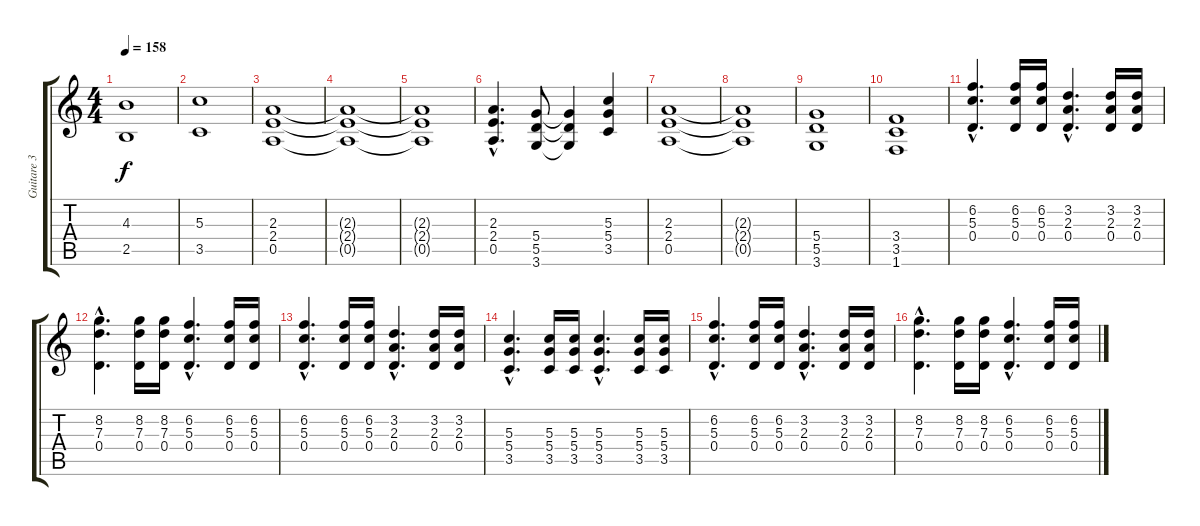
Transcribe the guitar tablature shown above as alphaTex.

\track ("Guitare 3" "Guitare 3") {instrument overdrivenguitar}
\staff {score tabs}
\tuning (E4 B3 G3 D3 A2 E2) {hide}
\ts (4 4)
\tempo 158
\clef g2
\ks c
(4.3 2.5).1{dy f} |
(5.3 3.5).1 |
(2.3 2.4 0.5).1 |
(2.3{t} 2.4{t} 0.5{t}).1 |
(2.3{t} 2.4{t} 0.5{t}).1 |
(2.3{hac} 2.4{hac} 0.5{hac}).4{d} (5.4 5.5 3.6).8 (5.4{t} 5.5{t} 3.6{t}).4 (5.3 5.4 3.5).4 |
(2.3 2.4 0.5).1 |
(2.3{t} 2.4{t} 0.5{t}).1 |
(5.4 5.5 3.6).1 |
(3.4 3.5 1.6).1 |
(6.2{hac} 5.3{hac} 0.4{hac}).4{d} (6.2 5.3 0.4).16 (6.2 5.3 0.4).16 (3.2{hac} 2.3{hac} 0.4{hac}).4{d} (3.2 2.3 0.4).16 (3.2 2.3 0.4).16 |
(8.2{hac} 7.3{hac} 0.4{hac}).4{d} (8.2 7.3 0.4).16 (8.2 7.3 0.4).16 (6.2{hac} 5.3{hac} 0.4{hac}).4{d} (6.2 5.3 0.4).16 (6.2 5.3 0.4).16 |
(6.2{hac} 5.3{hac} 0.4{hac}).4{d} (6.2 5.3 0.4).16 (6.2 5.3 0.4).16 (3.2{hac} 2.3{hac} 0.4{hac}).4{d} (3.2 2.3 0.4).16 (3.2 2.3 0.4).16 |
(5.3{hac} 5.4{hac} 3.5{hac}).4{d} (5.3 5.4 3.5).16 (5.3 5.4 3.5).16 (5.3{hac} 5.4{hac} 3.5{hac}).4{d} (5.3 5.4 3.5).16 (5.3 5.4 3.5).16 |
(6.2{hac} 5.3{hac} 0.4{hac}).4{d} (6.2 5.3 0.4).16 (6.2 5.3 0.4).16 (3.2{hac} 2.3{hac} 0.4{hac}).4{d} (3.2 2.3 0.4).16 (3.2 2.3 0.4).16 |
(8.2{hac} 7.3{hac} 0.4{hac}).4{d} (8.2 7.3 0.4).16 (8.2 7.3 0.4).16 (6.2{hac} 5.3{hac} 0.4{hac}).4{d} (6.2 5.3 0.4).16 (6.2 5.3 0.4).16
